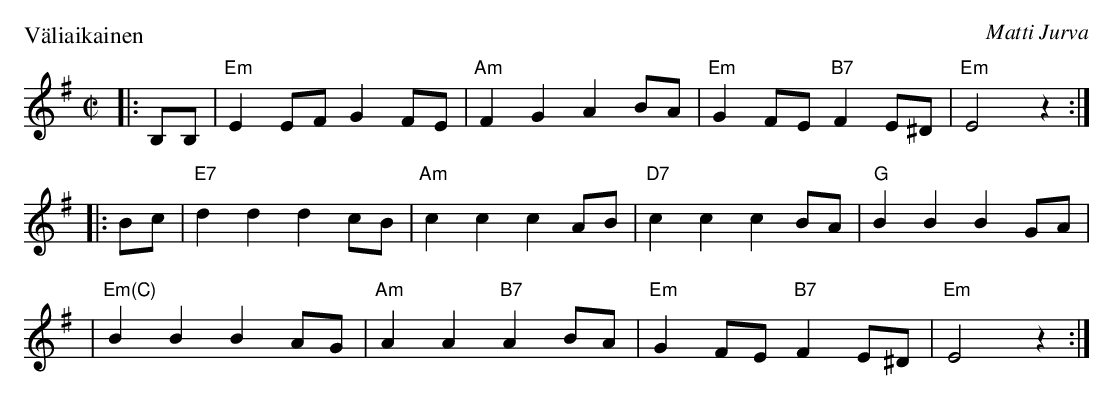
X:1
P: V\"aliaikainen
C: Matti Jurva
M: C|
L: 1/8
K: Em
|: B,B, | "Em"E2EF G2FE | "Am"F2G2 A2BA | "Em"G2FE "B7"F2E^D | "Em"E4 z2 :|
|: Bc | "E7"d2d2 d2cB | "Am"c2c2 c2AB | "D7"c2c2 c2BA | "G"B2B2 B2GA |
| "Em(C)"B2B2 B2AG | "Am"A2A2 "B7"A2BA | "Em"G2FE "B7"F2E^D | "Em"E4 z2 :|
